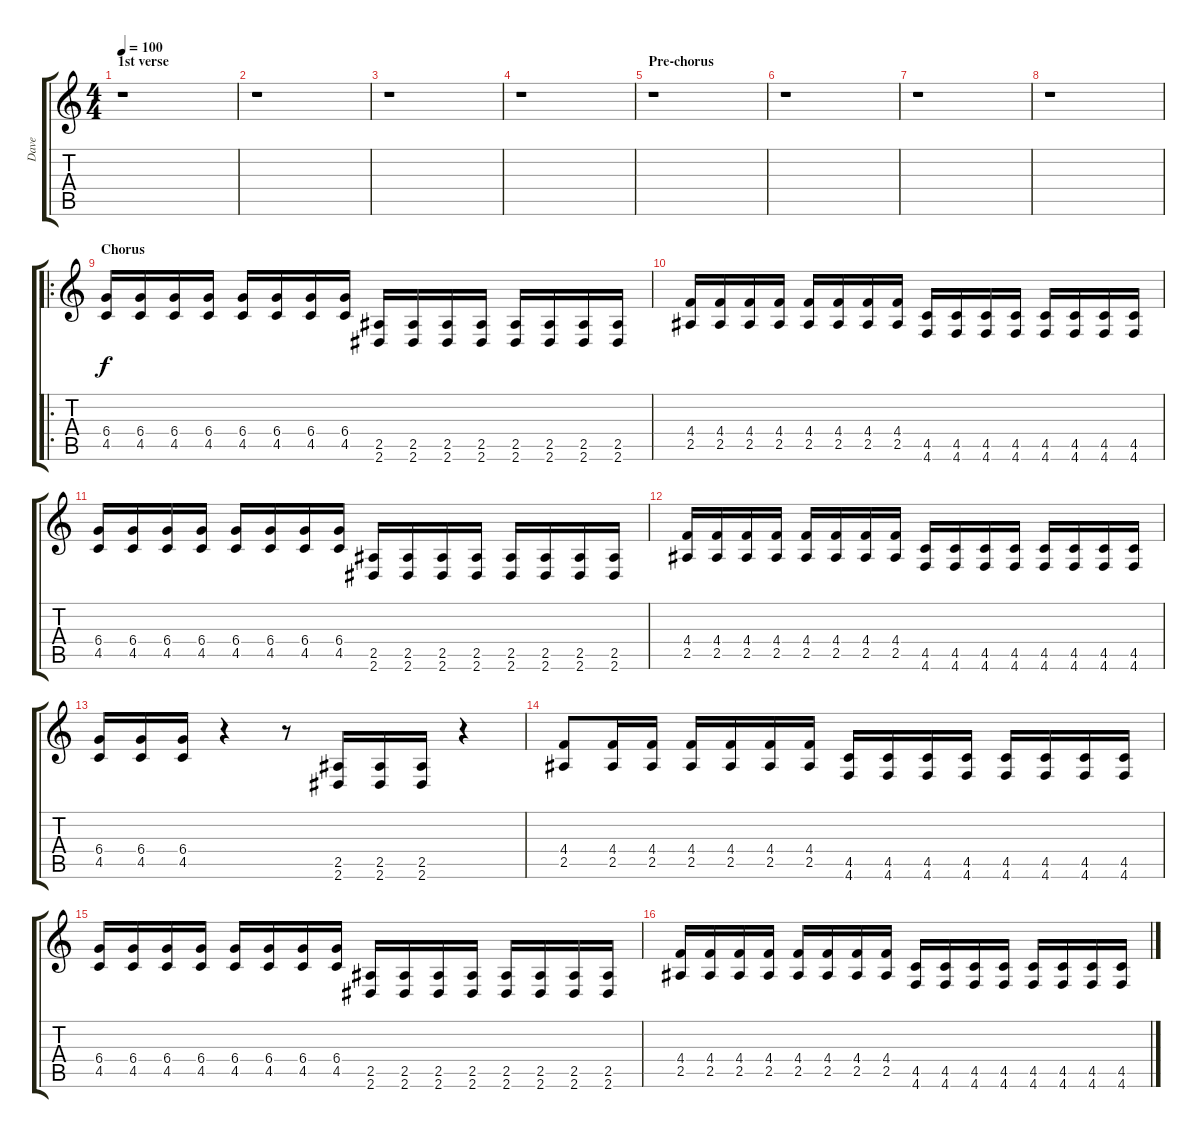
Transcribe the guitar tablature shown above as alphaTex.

\track ("Dave" "Dave") {instrument distortionguitar}
\staff {score tabs}
\tuning (Eb4 Bb3 Gb3 Db3 Ab2 Db2) {hide}
\ts (4 4)
\section ("" "1st verse")
\tempo 100
\clef g2
\ks c
r.1{dy f instrument distortionguitar} |
r.1 |
r.1 |
r.1 |
\section ("" "Pre-chorus")
r.1 |
r.1 |
r.1 |
r.1 |
\ro
\section ("" "Chorus")
(6.4 4.5).16 (6.4 4.5).16 (6.4 4.5).16 (6.4 4.5).16 (6.4 4.5).16 (6.4 4.5).16 (6.4 4.5).16 (6.4 4.5).16 (2.5 2.6).16 (2.5 2.6).16 (2.5 2.6).16 (2.5 2.6).16 (2.5 2.6).16 (2.5 2.6).16 (2.5 2.6).16 (2.5 2.6).16 |
(4.4 2.5).16 (4.4 2.5).16 (4.4 2.5).16 (4.4 2.5).16 (4.4 2.5).16 (4.4 2.5).16 (4.4 2.5).16 (4.4 2.5).16 (4.5 4.6).16 (4.5 4.6).16 (4.5 4.6).16 (4.5 4.6).16 (4.5 4.6).16 (4.5 4.6).16 (4.5 4.6).16 (4.5 4.6).16 |
(6.4 4.5).16 (6.4 4.5).16 (6.4 4.5).16 (6.4 4.5).16 (6.4 4.5).16 (6.4 4.5).16 (6.4 4.5).16 (6.4 4.5).16 (2.5 2.6).16 (2.5 2.6).16 (2.5 2.6).16 (2.5 2.6).16 (2.5 2.6).16 (2.5 2.6).16 (2.5 2.6).16 (2.5 2.6).16 |
(4.4 2.5).16 (4.4 2.5).16 (4.4 2.5).16 (4.4 2.5).16 (4.4 2.5).16 (4.4 2.5).16 (4.4 2.5).16 (4.4 2.5).16 (4.5 4.6).16 (4.5 4.6).16 (4.5 4.6).16 (4.5 4.6).16 (4.5 4.6).16 (4.5 4.6).16 (4.5 4.6).16 (4.5 4.6).16 |
(6.4 4.5).16 (6.4 4.5).16 (6.4 4.5).16 r.4 r.8 (2.5 2.6).16 (2.5 2.6).16 (2.5 2.6).16 r.4 |
(4.4 2.5).8 (4.4 2.5).16 (4.4 2.5).16 (4.4 2.5).16 (4.4 2.5).16 (4.4 2.5).16 (4.4 2.5).16 (4.5 4.6).16 (4.5 4.6).16 (4.5 4.6).16 (4.5 4.6).16 (4.5 4.6).16 (4.5 4.6).16 (4.5 4.6).16 (4.5 4.6).16 |
(6.4 4.5).16 (6.4 4.5).16 (6.4 4.5).16 (6.4 4.5).16 (6.4 4.5).16 (6.4 4.5).16 (6.4 4.5).16 (6.4 4.5).16 (2.5 2.6).16 (2.5 2.6).16 (2.5 2.6).16 (2.5 2.6).16 (2.5 2.6).16 (2.5 2.6).16 (2.5 2.6).16 (2.5 2.6).16 |
(4.4 2.5).16 (4.4 2.5).16 (4.4 2.5).16 (4.4 2.5).16 (4.4 2.5).16 (4.4 2.5).16 (4.4 2.5).16 (4.4 2.5).16 (4.5 4.6).16 (4.5 4.6).16 (4.5 4.6).16 (4.5 4.6).16 (4.5 4.6).16 (4.5 4.6).16 (4.5 4.6).16 (4.5 4.6).16
